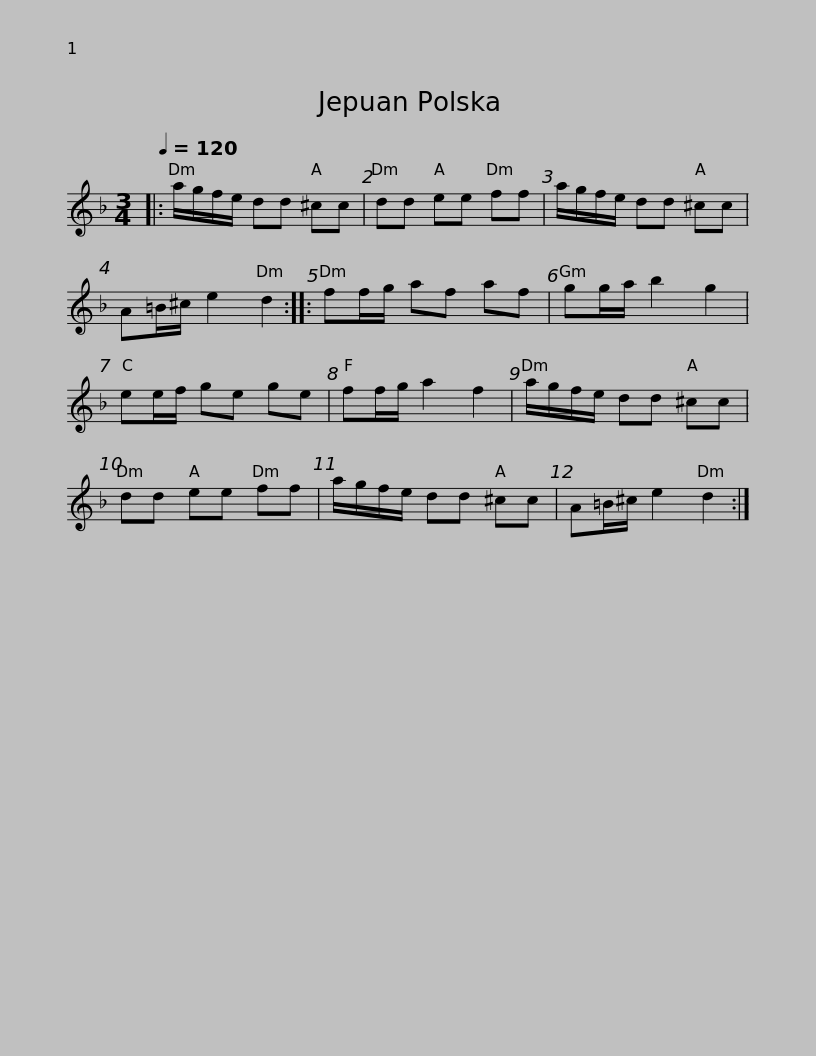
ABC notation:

X:1
L:1/8
Q:1/4=120
M:3/4
I:linebreak $
K:Dmin
V:1 treble
V:1
|: a/g/f/e/ dd ^cc | dd ee ff | a/g/f/e/ dd ^cc | A=B/^c/ e2 d2 ::$ ff/g/ af af | %5
 gg/a/ b2 g2 | ee/f/ ge ge | ff/g/ a2 f2 |$ a/g/f/e/ dd ^cc | dd ee ff | %10
 a/g/f/e/ dd ^cc | A=B/^c/ e2 d2 :| %12
